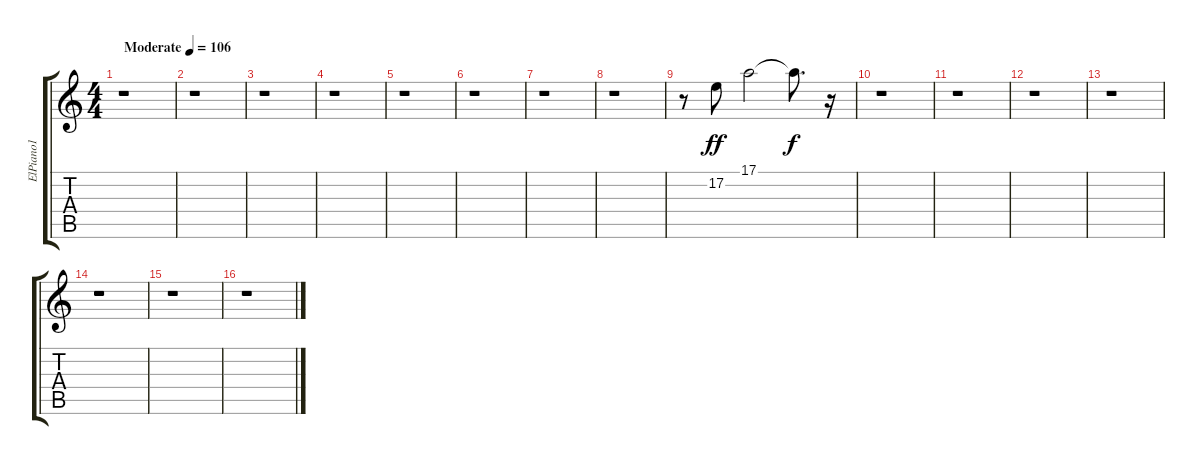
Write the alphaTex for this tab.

\track ("ElPiano1" "ElPiano1") {instrument electricgrandpiano}
\staff {score tabs}
\tuning (E4 B3 G3 D3 A2 E2) {hide}
\ts (4 4)
\tempo (106 "Moderate")
\clef g2
\ks c
r.1{dy ff instrument electricgrandpiano} |
r.1 |
r.1 |
r.1 |
r.1 |
r.1 |
r.1 |
r.1 |
r.8 17.2.8 17.1.2 17.1{t}.8{d dy f} r.16 |
r.1 |
r.1 |
r.1 |
r.1 |
r.1 |
r.1 |
r.1
